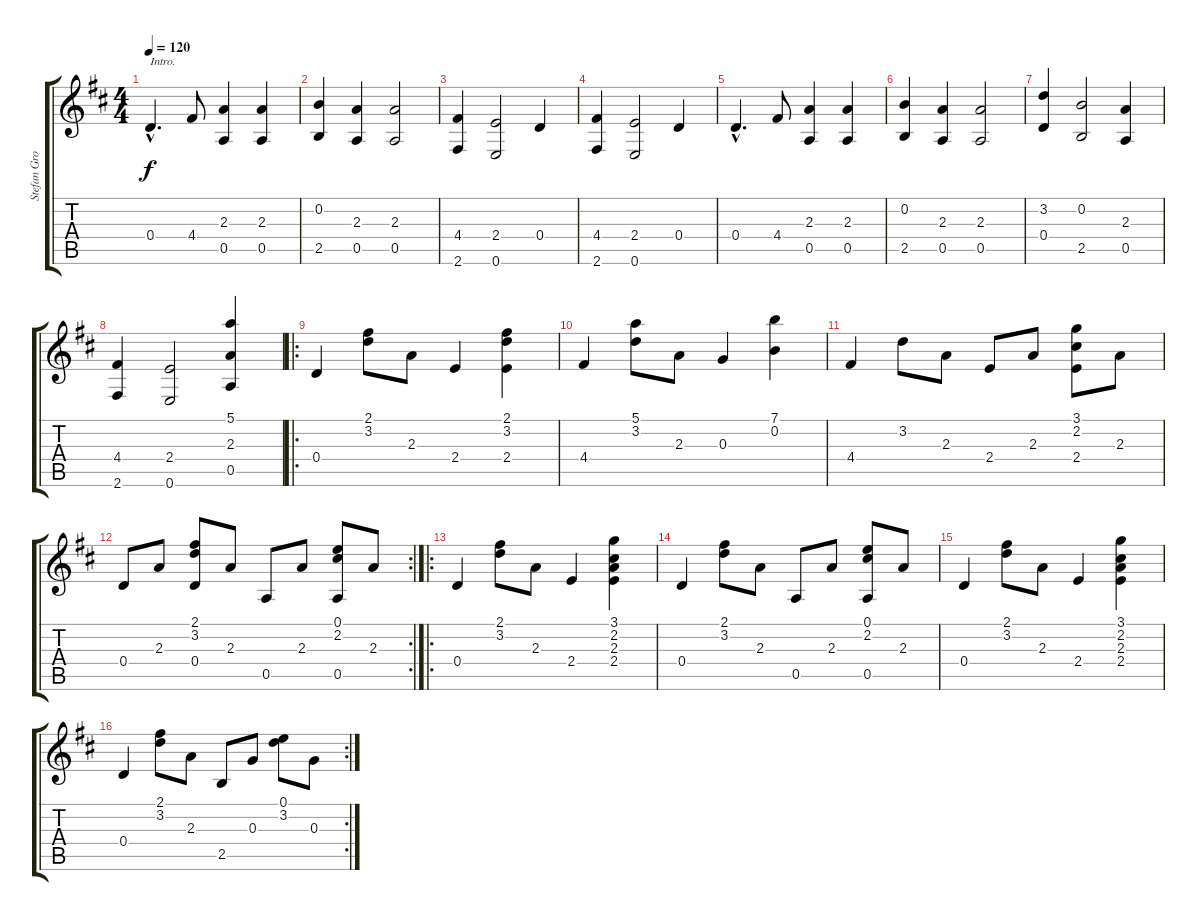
\track ("Stefan Grossman" "Stefan Gro") {instrument acousticguitarnylon}
\staff {score tabs}
\tuning (E4 B3 G3 D3 A2 E2) {hide}
\ts (4 4)
\tempo 120
\clef g2
\ks d
0.4{hac}.4{d txt "Intro." dy f instrument acousticguitarnylon} 4.4.8 (2.3 0.5).4 (2.3 0.5).4 |
(0.2 2.5).4 (2.3 0.5).4 (2.3 0.5).2 |
(4.4 2.6).4 (2.4 0.6).2 0.4.4 |
(4.4 2.6).4 (2.4 0.6).2 0.4.4 |
0.4{hac}.4{d} 4.4.8 (2.3 0.5).4 (2.3 0.5).4 |
(0.2 2.5).4 (2.3 0.5).4 (2.3 0.5).2 |
(3.2 0.4).4 (0.2 2.5).2 (2.3 0.5).4 |
(4.4 2.6).4 (2.4 0.6).2 (5.1 2.3 0.5).4 |
\ro
0.4.4 (2.1 3.2).8 2.3.8 2.4.4 (2.1 3.2 2.4).4 |
4.4.4 (5.1 3.2).8 2.3.8 0.3.4 (7.1 0.2).4 |
4.4.4 3.2.8 2.3.8 2.4.8 2.3.8 (3.1 2.2 2.4).8 2.3.8 |
\rc 2
0.4.8 2.3.8 (2.1 3.2 0.4).8 2.3.8 0.5.8 2.3.8 (0.1 2.2 0.5).8 2.3.8 |
\ro
0.4.4 (2.1 3.2).8 2.3.8 2.4.4 (3.1 2.2 2.3 2.4).4 |
0.4.4 (2.1 3.2).8 2.3.8 0.5.8 2.3.8 (0.1 2.2 0.5).8 2.3.8 |
0.4.4 (2.1 3.2).8 2.3.8 2.4.4 (3.1 2.2 2.3 2.4).4 |
\rc 2
0.4.4 (2.1 3.2).8 2.3.8 2.5.8 0.3.8 (0.1 3.2).8 0.3.8
